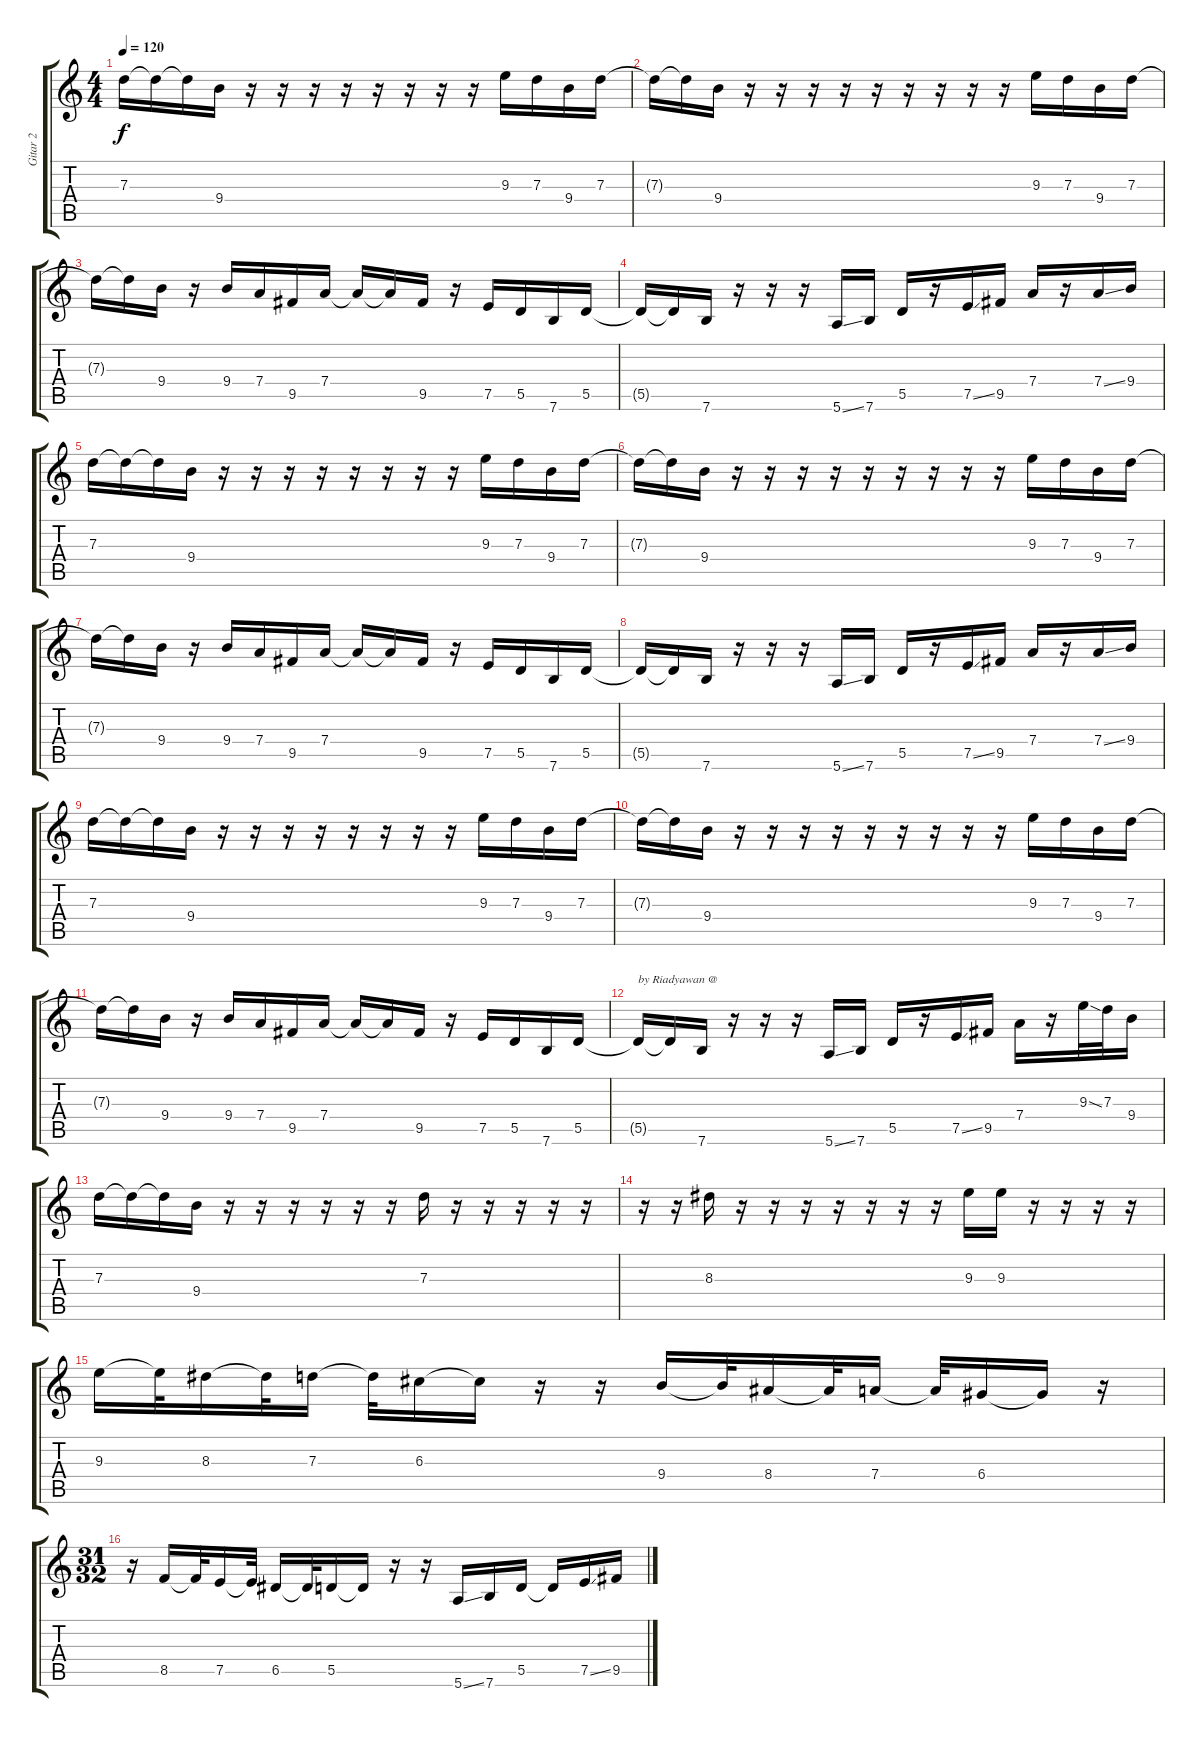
\track ("Gitar 2" "Gitar 2") {instrument acousticguitarsteel}
\staff {score tabs}
\tuning (E4 B3 G3 D3 A2 E2) {hide}
\ts (4 4)
\tempo 120
\clef g2
\ks c
7.3.16{dy f} 7.3{t}.16 7.3{t}.16 9.4.16 r.16 r.16 r.16 r.16 r.16 r.16 r.16 r.16 9.3.16 7.3.16 9.4.16 7.3.16 |
7.3{t}.16 7.3{t}.16 9.4.16 r.16 r.16 r.16 r.16 r.16 r.16 r.16 r.16 r.16 9.3.16 7.3.16 9.4.16 7.3.16 |
7.3{t}.16 7.3{t}.16 9.4.16 r.16 9.4.16 7.4.16 9.5.16 7.4.16 7.4{t}.16 7.4{t}.16 9.5.16 r.16 7.5.16 5.5.16 7.6.16 5.5.16 |
5.5{t}.16 5.5{t}.16 7.6.16 r.16 r.16 r.16 5.6{ss}.16 7.6.16 5.5.16 r.16 7.5{ss}.16 9.5.16 7.4.16 r.16 7.4{ss}.16 9.4.16 |
7.3.16 7.3{t}.16 7.3{t}.16 9.4.16 r.16 r.16 r.16 r.16 r.16 r.16 r.16 r.16 9.3.16 7.3.16 9.4.16 7.3.16 |
7.3{t}.16 7.3{t}.16 9.4.16 r.16 r.16 r.16 r.16 r.16 r.16 r.16 r.16 r.16 9.3.16 7.3.16 9.4.16 7.3.16 |
7.3{t}.16 7.3{t}.16 9.4.16 r.16 9.4.16 7.4.16 9.5.16 7.4.16 7.4{t}.16 7.4{t}.16 9.5.16 r.16 7.5.16 5.5.16 7.6.16 5.5.16 |
5.5{t}.16 5.5{t}.16 7.6.16 r.16 r.16 r.16 5.6{ss}.16 7.6.16 5.5.16 r.16 7.5{ss}.16 9.5.16 7.4.16 r.16 7.4{ss}.16 9.4.16 |
7.3.16 7.3{t}.16 7.3{t}.16 9.4.16 r.16 r.16 r.16 r.16 r.16 r.16 r.16 r.16 9.3.16 7.3.16 9.4.16 7.3.16 |
7.3{t}.16 7.3{t}.16 9.4.16 r.16 r.16 r.16 r.16 r.16 r.16 r.16 r.16 r.16 9.3.16 7.3.16 9.4.16 7.3.16 |
7.3{t}.16 7.3{t}.16 9.4.16 r.16 9.4.16 7.4.16 9.5.16 7.4.16 7.4{t}.16 7.4{t}.16 9.5.16 r.16 7.5.16 5.5.16 7.6.16 5.5.16 |
5.5{t}.16{txt "by Riadyawan @"} 5.5{t}.16 7.6.16 r.16 r.16 r.16 5.6{ss}.16 7.6.16 5.5.16 r.16 7.5{ss}.16 9.5.16 7.4.16 r.16 9.3{ss}.32 7.3.32 9.4.16 |
7.3.16 7.3{t}.16 7.3{t}.16 9.4.16 r.16 r.16 r.16 r.16 r.16 r.16 7.3.16 r.16 r.16 r.16 r.16 r.16 |
r.16 r.16 8.3.16 r.16 r.16 r.16 r.16 r.16 r.16 r.16 9.3.16 9.3.16 r.16 r.16 r.16 r.16 |
9.3.16 9.3{t}.32 8.3.16 8.3{t}.32 7.3.16 7.3{t}.32 6.3.16 6.3{t}.16 r.16 r.16 9.4.16 9.4{t}.32 8.4.16 8.4{t}.32 7.4.16 7.4{t}.32 6.4.16 6.4{t}.16 r.16 |
\ts (31 32)
r.16 8.5.16 8.5{t}.32 7.5.16 7.5{t}.32 6.5.16 6.5{t}.32 5.5.16 5.5{t}.16 r.16 r.16 5.6{ss}.16 7.6.16 5.5.16 5.5{t}.16 7.5{ss}.16 9.5.16
